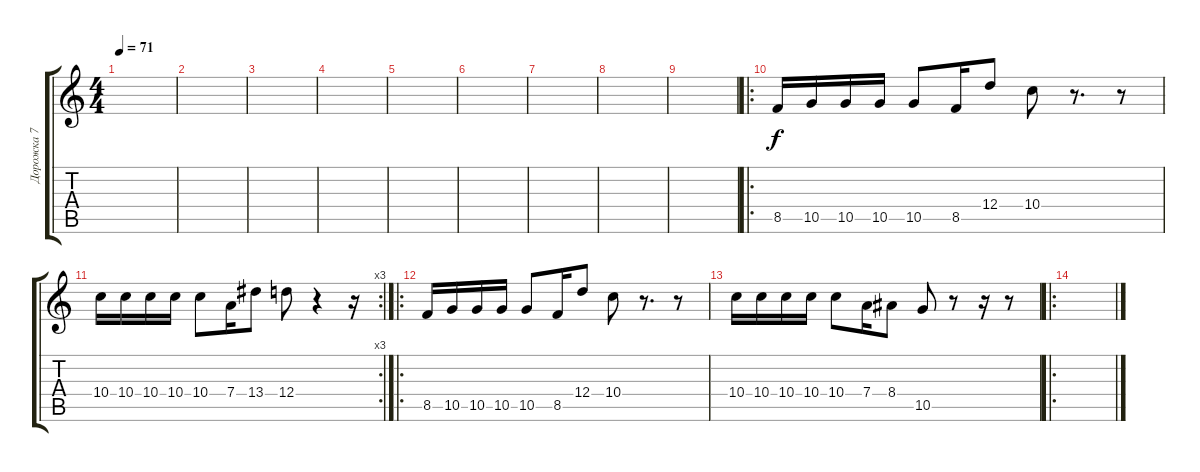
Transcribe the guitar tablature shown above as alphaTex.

\track ("Дорожка 7" "Дорожка 7") {instrument electricguitarmuted}
\staff {score tabs}
\tuning (E4 B3 G3 D3 A2 E2) {hide}
\ts (4 4)
\tempo 71
\clef g2
\ks c
|
|
|
|
|
|
|
|
|
\ro
8.5.16 10.5.16 10.5.16 10.5.16 10.5.8 8.5.16 12.4.8 10.4.8 r.8{d} r.8 |
\rc 3
10.4.16 10.4.16 10.4.16 10.4.16 10.4.8 7.4.16 13.4.8 12.4.8 r.4 r.16 |
\ro
8.5.16 10.5.16 10.5.16 10.5.16 10.5.8 8.5.16 12.4.8 10.4.8 r.8{d} r.8 |
10.4.16 10.4.16 10.4.16 10.4.16 10.4.8 7.4.16 8.4.8 10.5.8 r.8 r.16 r.8 |
\ro
